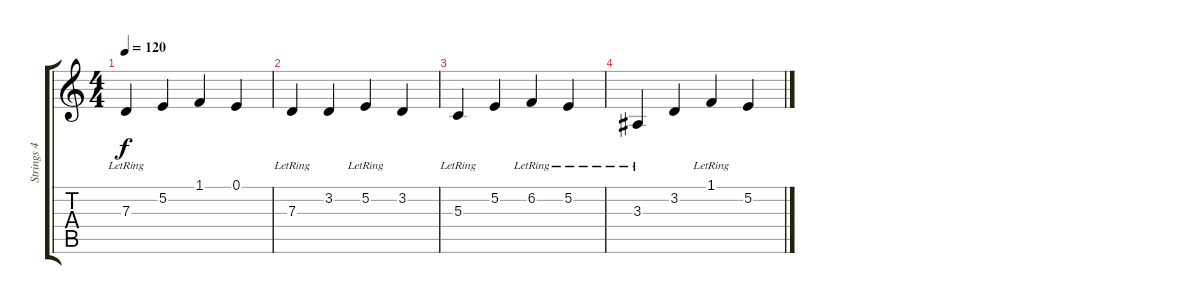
\track ("Strings 4" "Strings 4") {instrument stringensemble1}
\staff {score tabs}
\tuning (E4 B3 G3 D3 A2 E2) {hide}
\ts (4 4)
\tempo 120
\clef g2
\ks c
7.3{lr}.4{dy f volume 14 instrument stringensemble1} 5.2.4 1.1.4 0.1.4 |
7.3{lr}.4 3.2.4 5.2{lr}.4 3.2.4 |
5.3{lr}.4 5.2.4 6.2{lr}.4 5.2{lr}.4 |
3.3{lr}.4 3.2.4 1.1{lr}.4 5.2.4
